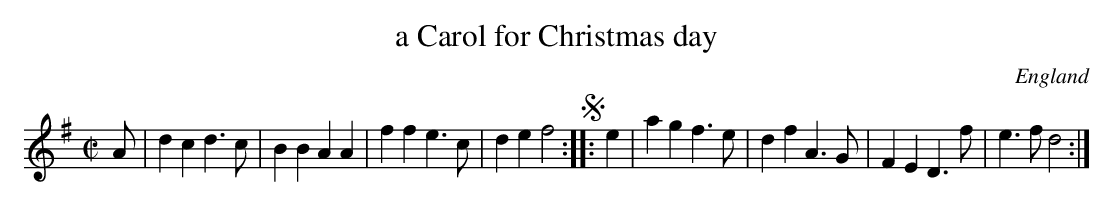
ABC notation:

X:1
T:a Carol for Christmas day
L:1/8
M:C|
O:England
K:G
A|\
d2c2 d3c | B2B2 A2A2 | f2f2 e3c | d2e2 f4 S :: \
e2 |\
a2g2 f3e | d2f2 A3G | F2E2 D3f | e3f d4 :|
